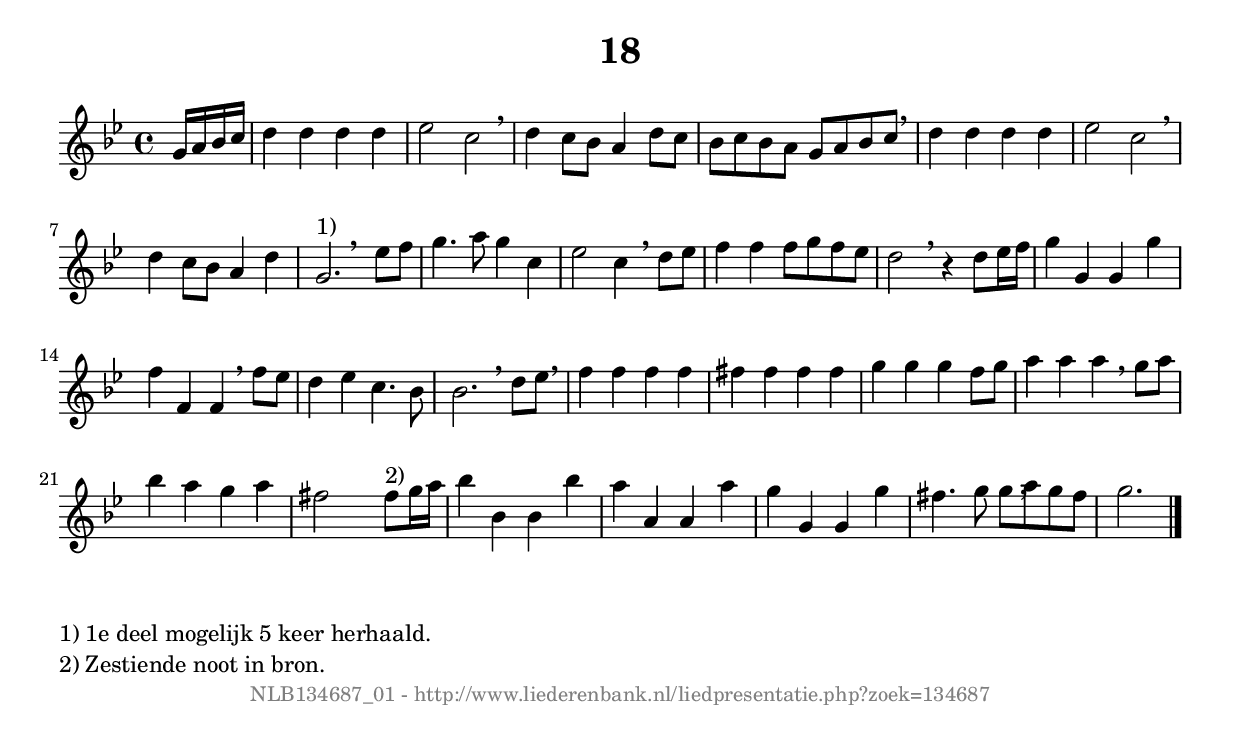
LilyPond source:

%
% produced by wce2krn 1.64 (7 June 2014)
%
\version"2.16"
#(append! paper-alist '(("long" . (cons (* 210 mm) (* 2000 mm)))))
#(set-default-paper-size "long")
sb = {\breathe}
mBreak = {\breathe }
bBreak = {\breathe }
x = {\once\override NoteHead #'style = #'cross }
gl=\glissando
itime={\override Staff.TimeSignature #'stencil = ##f }
ficta = {\once\set suggestAccidentals = ##t}
fine = {\once\override Score.RehearsalMark #'self-alignment-X = #1 \mark \markup {\italic{Fine}}}
dc = {\once\override Score.RehearsalMark #'self-alignment-X = #1 \mark \markup {\italic{D.C.}}}
dcf = {\once\override Score.RehearsalMark #'self-alignment-X = #1 \mark \markup {\italic{D.C. al Fine}}}
dcc = {\once\override Score.RehearsalMark #'self-alignment-X = #1 \mark \markup {\italic{D.C. al Coda}}}
ds = {\once\override Score.RehearsalMark #'self-alignment-X = #1 \mark \markup {\italic{D.S.}}}
dsf = {\once\override Score.RehearsalMark #'self-alignment-X = #1 \mark \markup {\italic{D.S. al Fine}}}
dsc = {\once\override Score.RehearsalMark #'self-alignment-X = #1 \mark \markup {\italic{D.S. al Coda}}}
pv = {\set Score.repeatCommands = #'((volta "1"))}
sv = {\set Score.repeatCommands = #'((volta "2"))}
tv = {\set Score.repeatCommands = #'((volta "3"))}
qv = {\set Score.repeatCommands = #'((volta "4"))}
xv = {\set Score.repeatCommands = #'((volta #f))}
\header{ tagline = ""
title = "18"
}
\score {{
\key g \minor
\relative g'
{
\set melismaBusyProperties = #'()
\partial 32*8
\time 4/4
\tempo 4=120
\override Score.MetronomeMark #'transparent = ##t
\override Score.RehearsalMark #'break-visibility = #(vector #t #t #f)
g16 a bes c d4 d d d es2 c2 \sb d4 c8 bes a4 d8 c bes c bes a g a bes c \sb d4 d d d es2 c \sb d4 c8 bes a4 d g,2. ^"1)"\bar":|:" \bBreak
es'8 f g4. a8 g4 c, es2 c4 \sb d8 es f4 f f8 g f es d2 \sb r4 d8 es16 f g4 g, g g' f f, f \sb f'8 es d4 es c4. bes8 bes2. \sb d8 es \mBreak \bar "|"
f4 f f f fis fis fis fis g g g f8 g a4 a a \sb g8 a bes4 a g a fis2 \sb s4 fis8^"2)" g16 a bes4 bes, bes bes' a a, a a' g g, g g' fis4. g8 g a g fis g2. \bar"|."
 }}
 \midi { }
 \layout {
            indent = 0.0\cm
}
}
\markup { \wordwrap-string #" 
1) 1e deel mogelijk 5 keer herhaald.

2) Zestiende noot in bron.
"}
\markup { \vspace #0 } \markup { \with-color #grey \fill-line { \center-column { \smaller "NLB134687_01 - http://www.liederenbank.nl/liedpresentatie.php?zoek=134687" } } }
